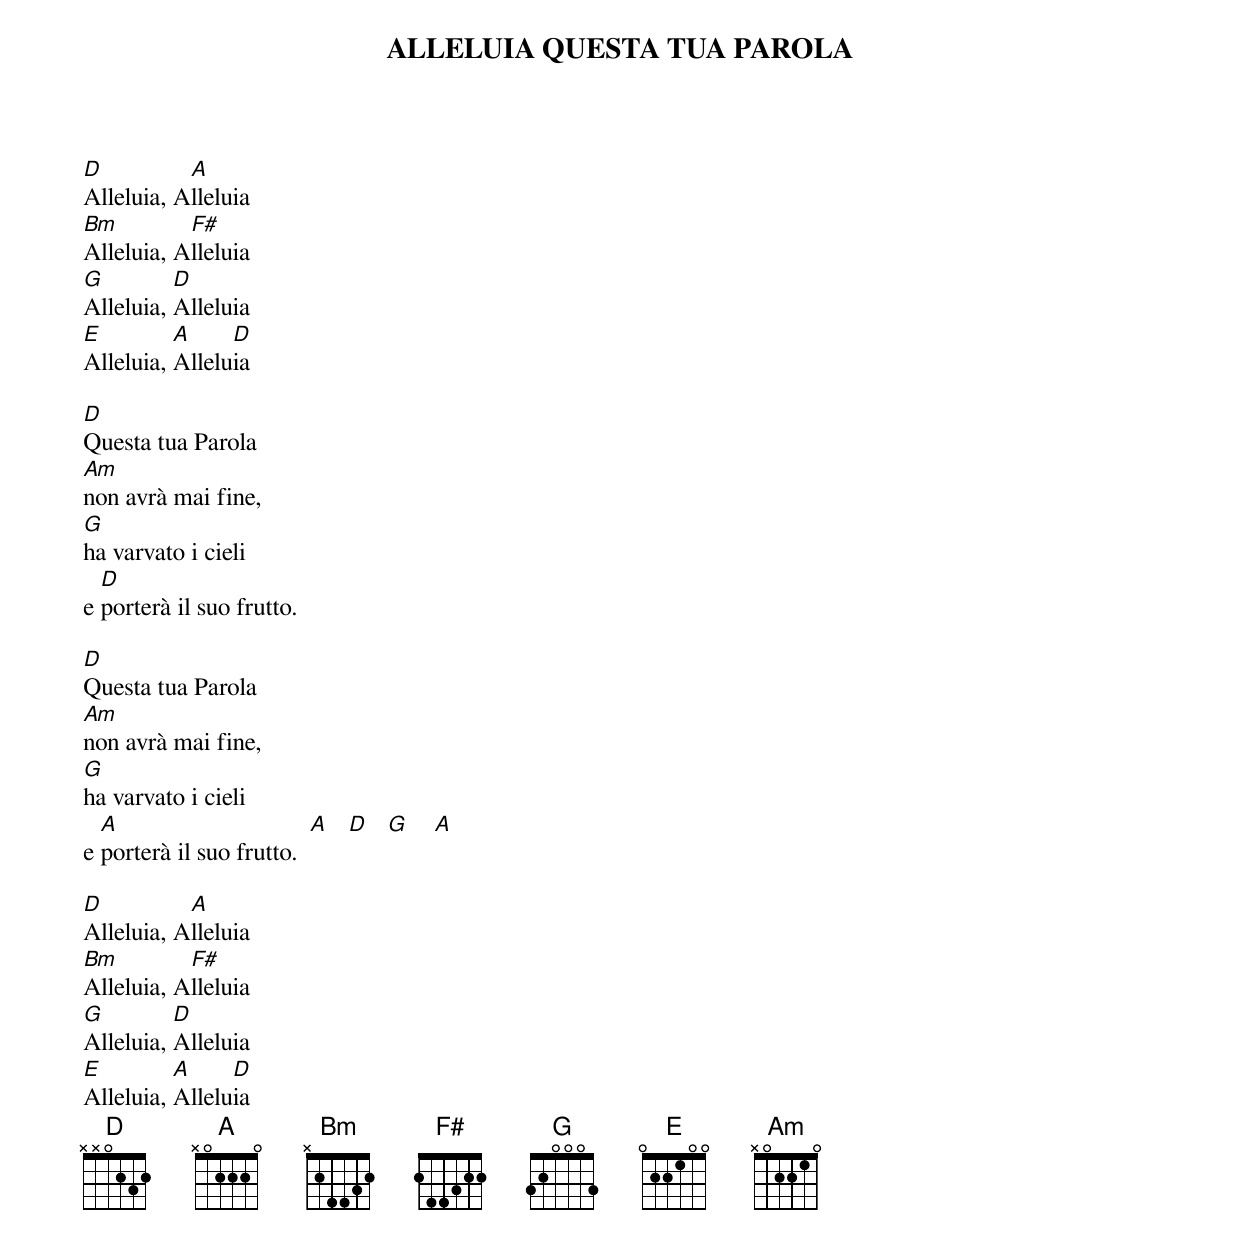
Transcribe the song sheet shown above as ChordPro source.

{title:ALLELUIA QUESTA TUA PAROLA}

[D]Alleluia, A[A]lleluia
[Bm]Alleluia, A[F#]lleluia
[G]Alleluia, [D]Alleluia
[E]Alleluia, [A]Allelu[D]ia

[D]Questa tua Parola
[Am]non avrà mai fine,
[G]ha varvato i cieli
e [D]porterà il suo frutto.

[D]Questa tua Parola
[Am]non avrà mai fine,
[G]ha varvato i cieli
e [A]porterà il suo frutto.  [A]   [D]   [G]    [A]

[D]Alleluia, A[A]lleluia
[Bm]Alleluia, A[F#]lleluia
[G]Alleluia, [D]Alleluia
[E]Alleluia, [A]Allelu[D]ia
